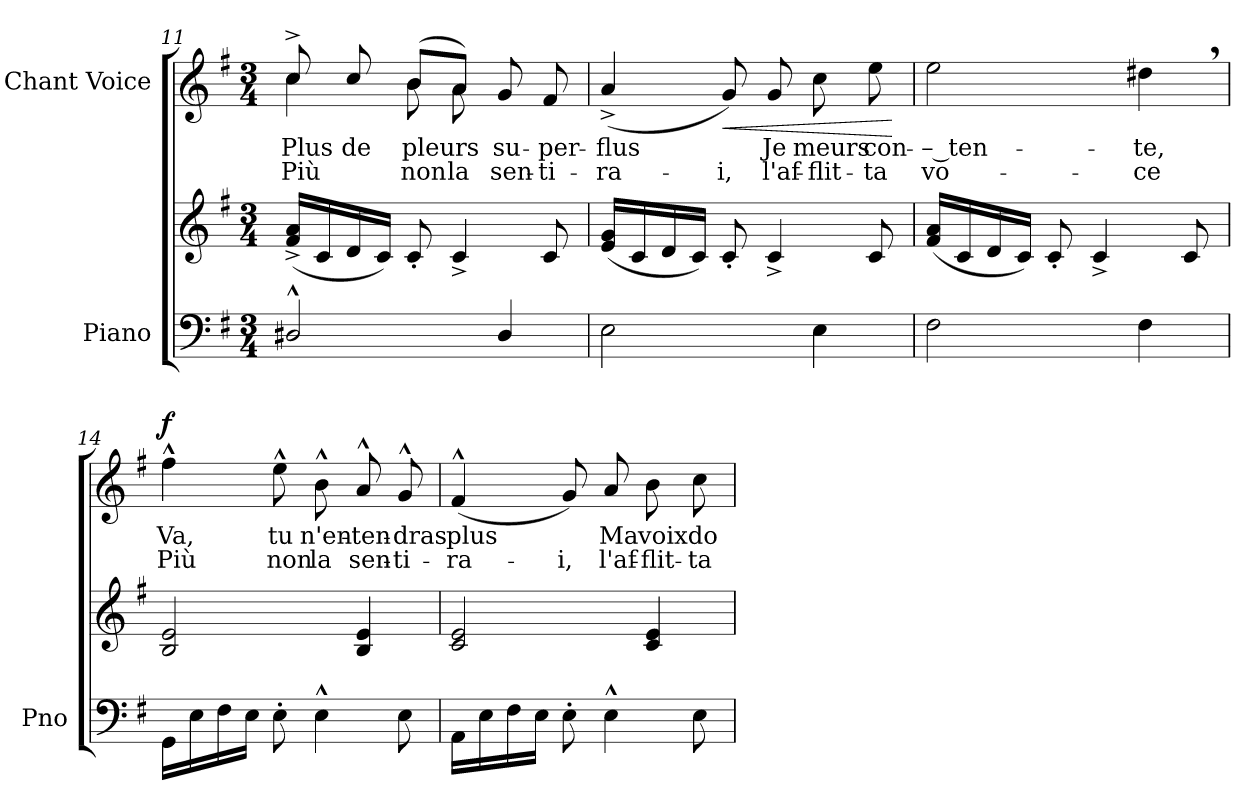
**kern	**kern	**kern	**text	**text	**dynam
*part2	*part2	*part1	*part1	*part1	*part1
*staff3	*staff2	*staff1	*staff1	*staff1	*staff1
*I"Piano	*	*I"Chant Voice	*	*	*
*I'Pno	*	*	*	*	*
*clefF4	*clefG2	*clefG2	*	*	*
*k[f#]	*k[f#]	*k[f#]	*	*	*
*M3/4	*M3/4	*M3/4	*	*	*
=11	=11	=11	=11	=11	=11
!	!	!	!LO:LY:b	!LO:LY:b	!
*	*	*^	*	*	*
2D#X^^/	(<16f#/^ 16a/^LL	8cc^/	4cc\	Plus	Più	.
.	16c/	.	.	.	.	.
!	!	!	!	!LO:LY:b	!	!
.	16d/	8cc/	.	de	.	.
.	16c/JJ)	.	.	.	.	.
!	!	!	!	!LO:LY:b	!LO:LY:b	!
.	8c'/	(>8b/L	8b\	pleurs	non	.
!	!	!	!	!	!LO:LY:b	!
.	4c^/	8a/J)	8a\	.	la	.
!	!	!	!	!LO:LY:b	!LO:LY:b	!
4D#/	.	8g/	4ryy	su-	sen-	.
!	!	!	!	!LO:LY:b	!LO:LY:b	!
.	8c/	8f#/	.	-per-	-ti-	.
*	*	*v	*v	*	*	*
=12	=12	=12	=12	=12	=12
!	!	!	!LO:LY:b	!LO:LY:b	!
2E\	(<16e/ 16g/LL	(<4a^/	-flus	-ra-	.
.	16c/	.	.	.	.
.	16d/	.	.	.	.
.	16c/JJ)	.	.	.	.
!	!	!	!	!LO:LY:b	!LO:HP:b
.	8c'/	8g/)	.	-i,	<
!	!	!	!LO:LY:b	!LO:LY:b	!
.	4c^/	8g/	Je	l'af-	.
!	!	!	!LO:LY:b	!LO:LY:b	!
4E\	.	8cc\	meurs	-flit-	.
!	!	!	!LO:LY:b	!LO:LY:b	!
.	8c/	8ee\	con-	-ta	.
.	.	.	.	.	[
!!LO:LB:g=z
=13	=13	=13	=13	=13	=13
!	!	!	!LO:LY:b	!LO:LY:b	!
2F#\	(<16f#/ 16a/LL	2ee\	-– ten-	vo-	.
.	16c/	.	.	.	.
.	16d/	.	.	.	.
.	16c/JJ)	.	.	.	.
.	8c'/	.	.	.	.
.	4c^/	.	.	.	.
!	!	!	!LO:LY:b	!LO:LY:b	!
4F#\	.	4dd#X,\	-te,	-ce	.
.	8c/	.	.	.	.
=14	=14	=14	=14	=14	=14
!	!	!	!LO:LY:b	!LO:LY:b	!LO:DY:a
16GG\LL	2B/ 2e/	4ff#^^\	Va,	Più	f
16E\	.	.	.	.	.
16F#\	.	.	.	.	.
16E\JJ	.	.	.	.	.
!	!	!	!LO:LY:b	!LO:LY:b	!
8E'\	.	8ee^^\	tu	non	.
!	!	!	!LO:LY:b	!LO:LY:b	!
4E^^\	.	8b^^\	n'en-	la	.
!	!	!	!LO:LY:b	!LO:LY:b	!
.	4B/ 4e/	8a^^/	-ten-	sen-	.
!	!	!	!LO:LY:b	!LO:LY:b	!
8E\	.	8g^^/	-dras	-ti-	.
=15	=15	=15	=15	=15	=15
!	!	!	!LO:LY:b	!LO:LY:b	!
16AA\LL	2c/ 2e/	(<4f#^^/	plus	-ra-	.
16E\	.	.	.	.	.
16F#\	.	.	.	.	.
16E\JJ	.	.	.	.	.
!	!	!	!	!LO:LY:b	!
8E'\	.	8g/)	.	-i,	.
!	!	!	!LO:LY:b	!LO:LY:b	!
4E^^\	.	8a/	Ma	l'af-	.
!	!	!	!LO:LY:b	!LO:LY:b	!
.	4c/ 4e/	8b\	voix	-flit-	.
!	!	!	!LO:LY:b	!LO:LY:b	!
8E\	.	8cc\	do-	-ta	.
=	=	=	=	=	=
*-	*-	*-	*-	*-	*-
